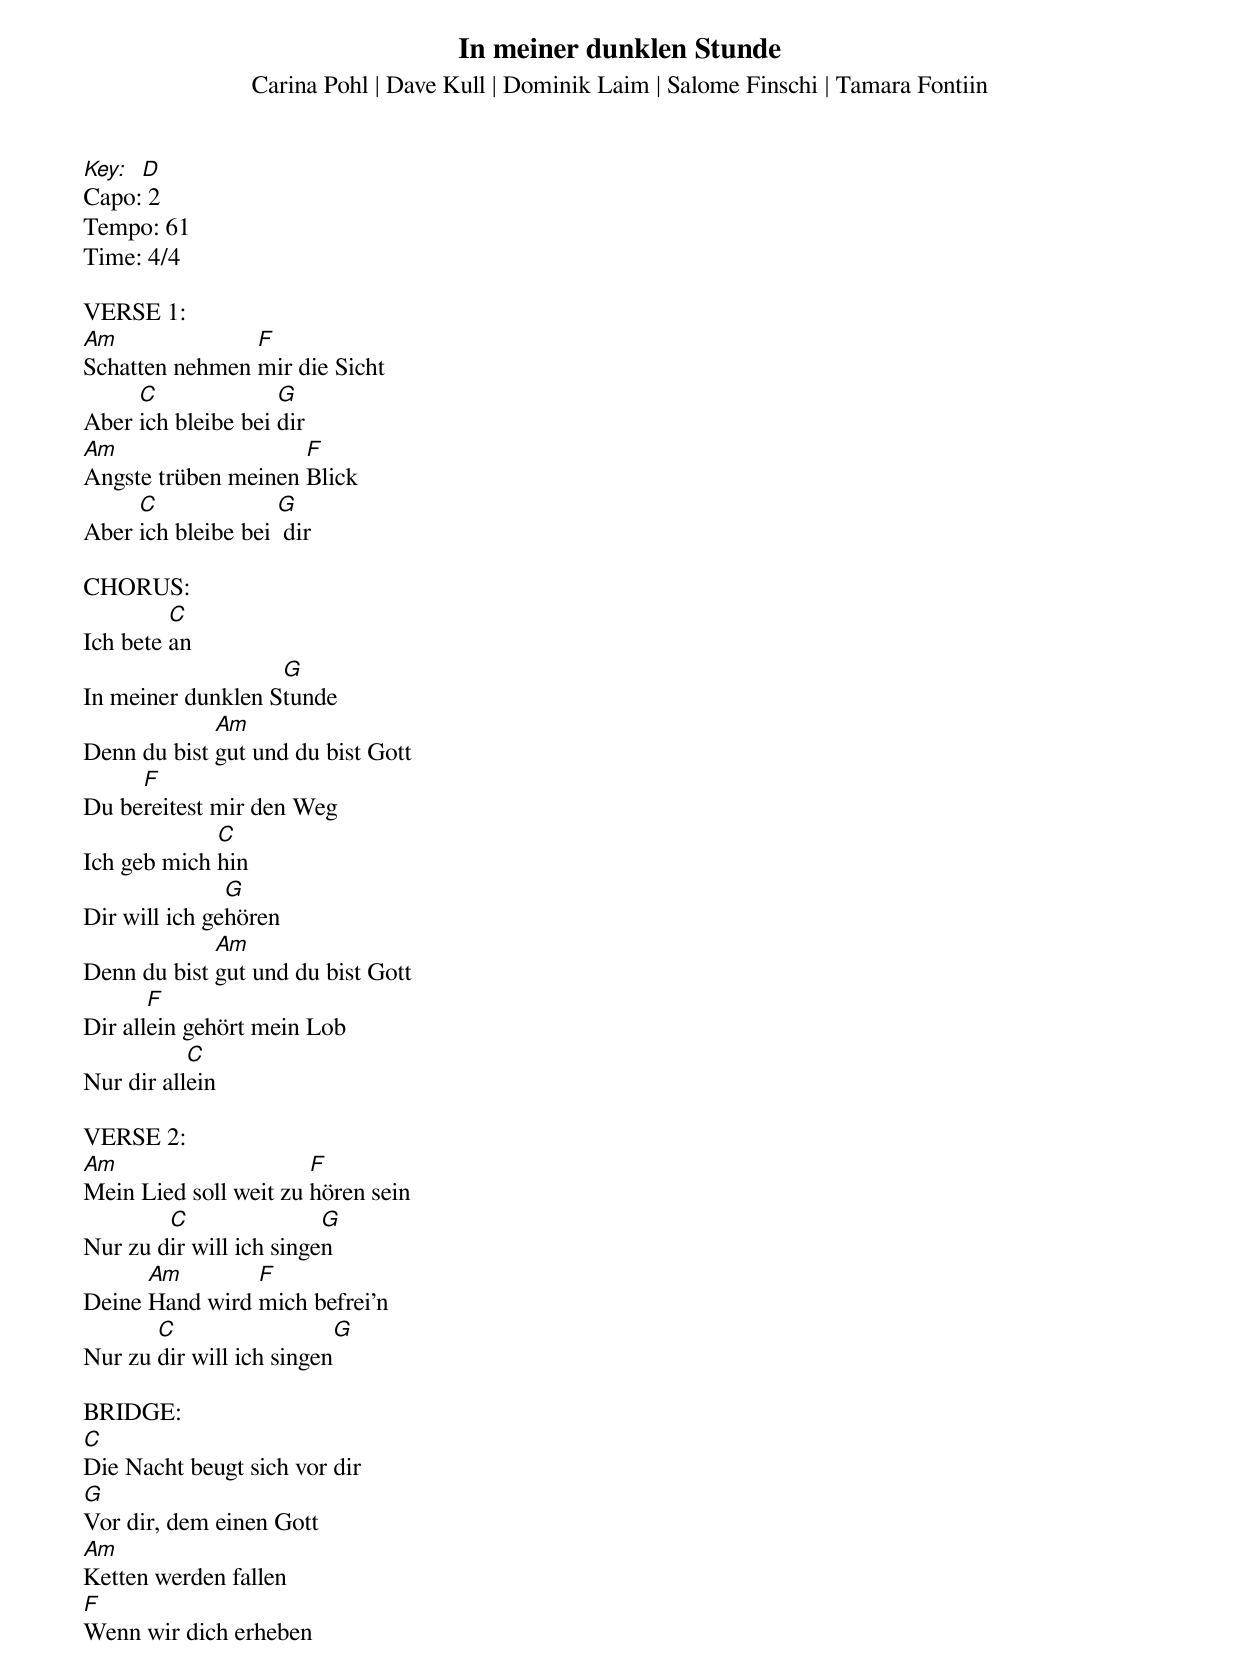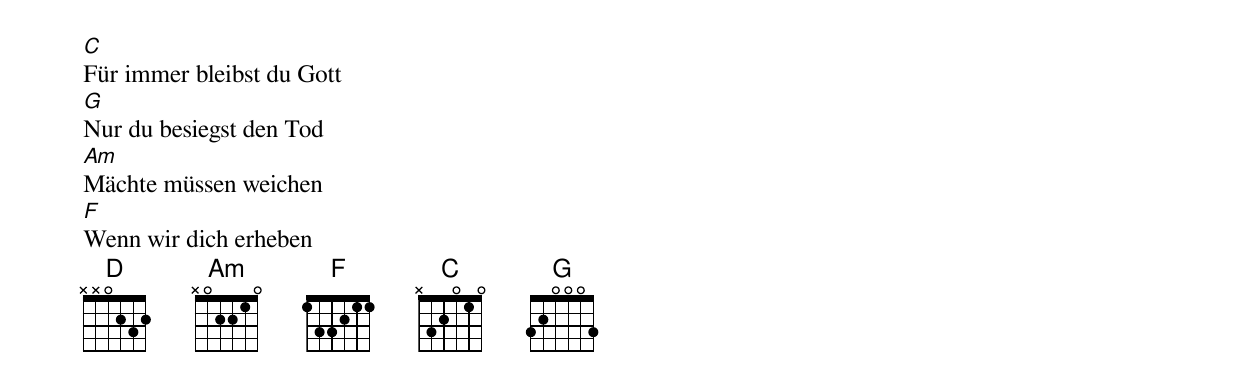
In meiner dunklen Stunde
Carina Pohl | Dave Kull | Dominik Laim | Salome Finschi | Tamara Fontiin
Key: D
Capo: 2
Tempo: 61
Time: 4/4

VERSE 1:
Am              F
Schatten nehmen mir die Sicht
     C              G
Aber ich bleibe bei dir
Am                   F
Angste trüben meinen Blick
     C              G
Aber ich bleibe bei  dir

CHORUS:
         C
Ich bete an
                   G
In meiner dunklen Stunde
             Am
Denn du bist gut und du bist Gott
     F
Du bereitest mir den Weg
             C
Ich geb mich hin
               G
Dir will ich gehören
             Am
Denn du bist gut und du bist Gott
       F
Dir allein gehört mein Lob
           C
Nur dir allein

VERSE 2:
Am                     F
Mein Lied soll weit zu hören sein
        C                G
Nur zu dir will ich singen
      Am        F
Deine Hand wird mich befrei'n
       C                  G
Nur zu dir will ich singen

BRIDGE:
C
Die Nacht beugt sich vor dir
G
Vor dir, dem einen Gott
Am
Ketten werden fallen
F
Wenn wir dich erheben
C
Für immer bleibst du Gott
G
Nur du besiegst den Tod
Am
Mächte müssen weichen
F
Wenn wir dich erheben
